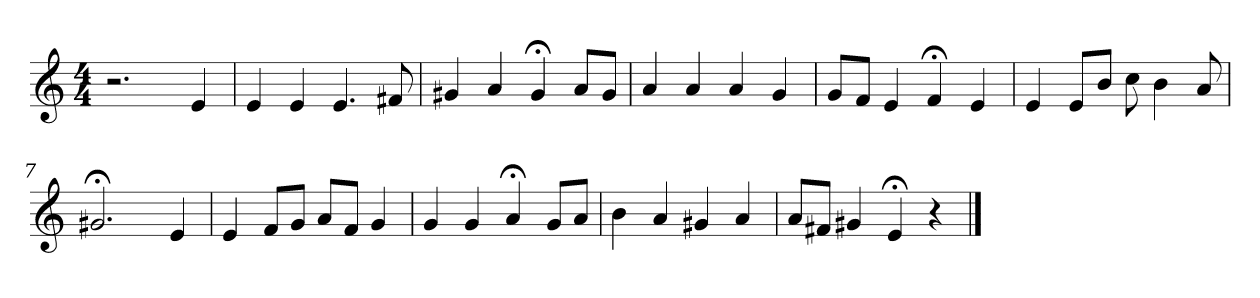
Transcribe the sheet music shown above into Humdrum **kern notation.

**kern
*part1
*staff1
*clefG2
*M4/4
=1
2.r
4e
=2
4e
4e
4.e
8f#X
=3
4g#X
4a
4g#;<
8a/L
8g#/J
=4
4a
4a
4a
4g
=5
8g/L
8f/J
4e
4f;<
4e
=6
4e
8e/L
8b/J
8cc
4b
8a
=7
2.g#X;<
4e
=8
4e
8f/L
8g/J
8a/L
8f/J
4g
=9
4g
4g
4a;<
8g/L
8a/J
=10
4b
4a
4g#X
4a
=11
8a/L
8f#X/J
4g#X
4e;<
4r
==
*-
